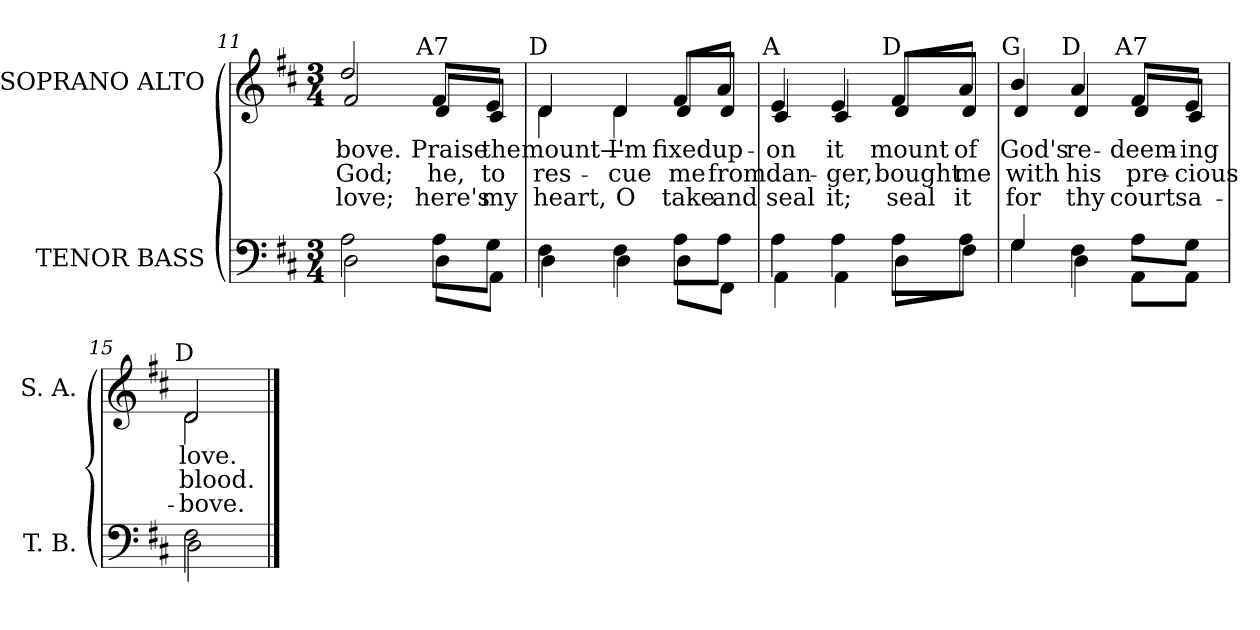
**kern	**kern	**text	**text	**text
*part2	*part1	*part1	*part1	*part1
*staff2	*staff1	*staff1	*staff1	*staff1
*I"TENOR BASS	*I"SOPRANO ALTO	*	*	*
*I'T. B.	*I'S. A.	*	*	*
*clefF4	*clefG2	*	*	*
*k[f#c#]	*k[f#c#]	*	*	*
*D:	*D:	*	*	*
*M3/4	*M3/4	*	*	*
=11	=11	=11	=11	=11
*^	*	*	*	*
!	!	!LO:TX:a:cj:t=D	!	!	!
!	!	!	!LO:LY:b:color=#000000	!LO:LY:b:color=#000000	!LO:LY:b:color=#000000
*	*	*^	*	*	*
2Ai\	2Di\	2ddi/	2f#i/	-bove.	God;	love;
!	!	!LO:TX:a:cj:t=A7	!	!	!	!
!	!	!	!	!LO:LY:b:color=#000000	!LO:LY:b:color=#000000	!LO:LY:b:color=#000000
8Ai\L	8Di\L	8f#i/L	8di/L	Praise	he,	here's
!	!	!	!	!LO:LY:b:color=#000000	!LO:LY:b:color=#000000	!LO:LY:b:color=#000000
8Gi\J	8AAi\J	8ei/J	8c#i/J	the	to	my
!!LO:LB:g=z	!!
=12	=12	=12	=12	=12	=12	=12
!	!	!LO:TX:a:cj:t=D	!	!	!	!
!	!	!	!	!LO:LY:b:color=#000000	!LO:LY:b:color=#000000	!LO:LY:b:color=#000000
4F#i\	4Di\	4di/	4di\	mount—	res-	heart,
!	!	!	!	!LO:LY:b:color=#000000	!LO:LY:b:color=#000000	!LO:LY:b:color=#000000
4F#i\	4Di\	4di/	4di\	I'm	-cue	O
!	!	!	!	!LO:LY:b:color=#000000	!LO:LY:b:color=#000000	!LO:LY:b:color=#000000
8Ai\L	8Di\L	8f#i/L	8di/L	fixed	me	take
!	!	!	!	!LO:LY:b:color=#000000	!LO:LY:b:color=#000000	!LO:LY:b:color=#000000
8Ai\J	8FF#i\J	8ai/J	8di/J	up-	from	and
=13	=13	=13	=13	=13	=13	=13
!	!	!LO:TX:a:cj:t=A	!	!	!	!
!	!	!	!	!LO:LY:b:color=#000000	!LO:LY:b:color=#000000	!LO:LY:b:color=#000000
4Ai\	4AAi\	4ei/	4c#i/	-on	dan-	seal
!	!	!	!	!LO:LY:b:color=#000000	!LO:LY:b:color=#000000	!LO:LY:b:color=#000000
4Ai\	4AAi\	4ei/	4c#i/	it	-ger,	it;
!	!	!LO:TX:a:cj:t=D	!	!	!	!
!	!	!	!	!LO:LY:b:color=#000000	!LO:LY:b:color=#000000	!LO:LY:b:color=#000000
8Ai\L	8Di\L	8f#i/L	8di/L	mount	bought	seal
!	!	!	!	!LO:LY:b:color=#000000	!LO:LY:b:color=#000000	!LO:LY:b:color=#000000
8Ai\J	8F#i\J	8ai/J	8di/J	of	me	it
=14	=14	=14	=14	=14	=14	=14
!	!	!LO:TX:a:cj:t=G	!	!	!	!
!	!	!	!	!LO:LY:b:color=#000000	!LO:LY:b:color=#000000	!LO:LY:b:color=#000000
4Gi/	4Gi\	4bi/	4di/	God's	with	for
!	!	!LO:TX:a:cj:t=D	!	!	!	!
!	!	!	!	!LO:LY:b:color=#000000	!LO:LY:b:color=#000000	!LO:LY:b:color=#000000
4F#i\	4Di\	4ai/	4di/	re-	his	thy
!	!	!LO:TX:a:cj:t=A7	!	!	!	!
!	!	!	!	!LO:LY:b:color=#000000	!LO:LY:b:color=#000000	!LO:LY:b:color=#000000
8Ai\L	8AAi\L	8f#i/L	8di/L	-deem-	pre-	courts
!	!	!	!	!LO:LY:b:color=#000000	!LO:LY:b:color=#000000	!LO:LY:b:color=#000000
8Gi\J	8AAi\J	8ei/J	8c#i/J	-ing	-cious	a-
=15	=15	=15	=15	=15	=15	=15
!	!	!LO:TX:a:cj:t=D	!	!	!	!
!	!	!	!	!LO:LY:b:color=#000000	!LO:LY:b:color=#000000	!LO:LY:b:color=#000000
2F#i\	2Di\	2di/	2di\	love.	blood.	-bove.
*v	*v	*	*	*	*	*
*	*v	*v	*	*	*
==	==	==	==	==
*-	*-	*-	*-	*-
